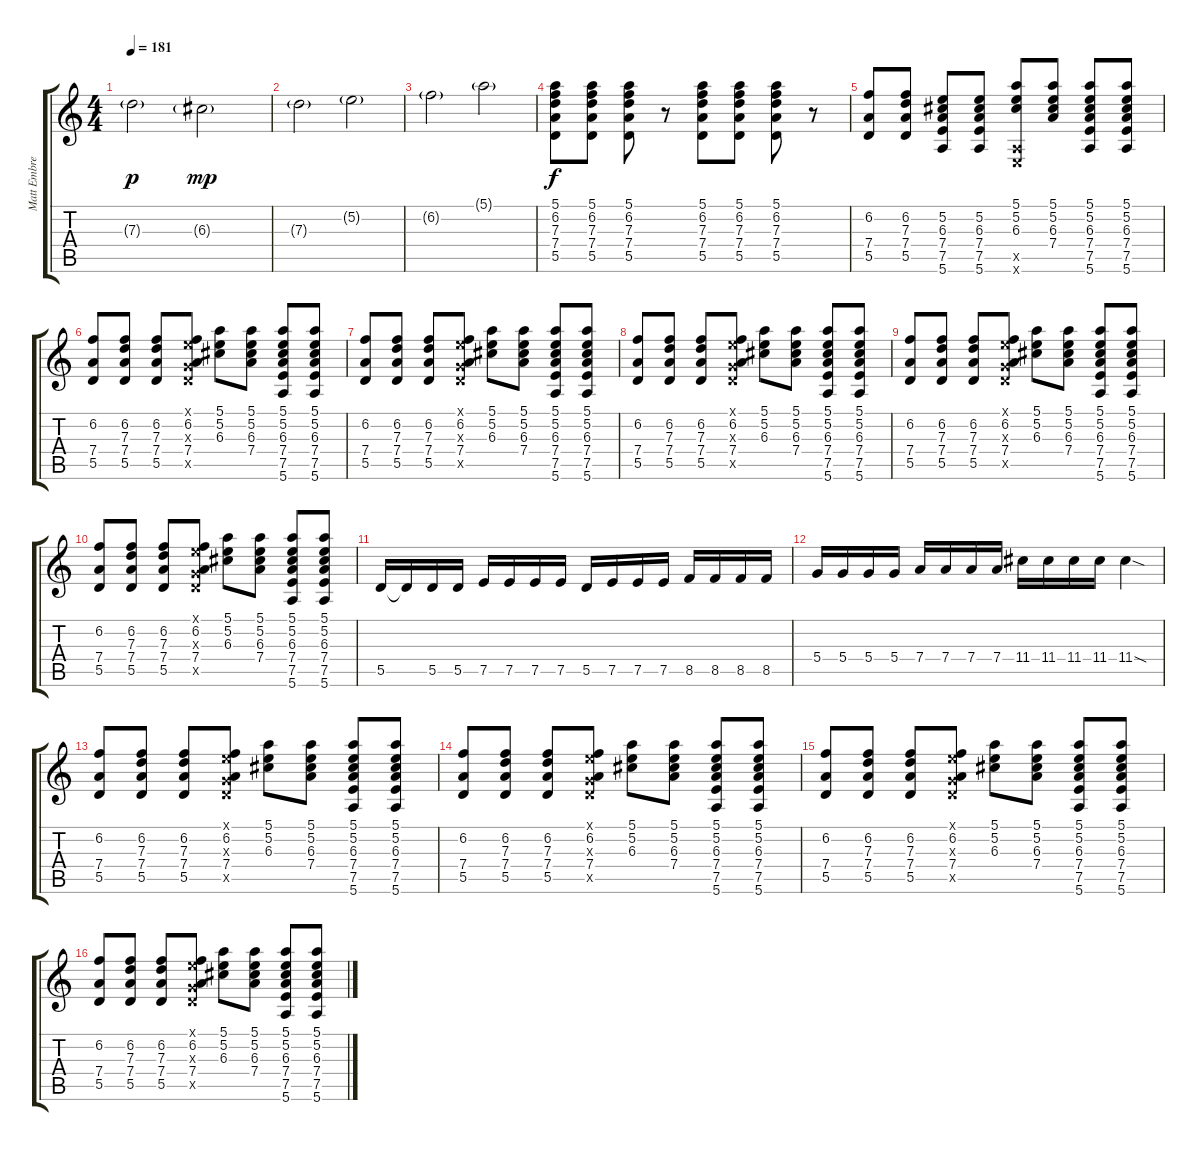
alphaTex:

\track ("Matt Embree Guitar" "Matt Embre") {instrument overdrivenguitar}
\staff {score tabs}
\tuning (E4 B3 G3 D3 A2 E2) {hide}
\ts (4 4)
\tempo 181
\clef g2
\ks c
7.3{g}.2{dy p balance 8} 6.3{g}.2{dy mp} |
7.3{g}.2 5.2{g}.2 |
6.2{g}.2 5.1{g}.2 |
(5.1 6.2 7.3 7.4 5.5).8{dy f volume 13 balance 0} (5.1 6.2 7.3 7.4 5.5).8 (5.1 6.2 7.3 7.4 5.5).8 r.8 (5.1 6.2 7.3 7.4 5.5).8 (5.1 6.2 7.3 7.4 5.5).8 (5.1 6.2 7.3 7.4 5.5).8 r.8 |
(6.2 7.4 5.5).8 (6.2 7.3 7.4 5.5).8 (5.2 6.3 7.4 7.5 5.6).8 (5.2 6.3 7.4 7.5 5.6).8 (5.1 5.2 6.3 0.5{x} 0.6{x}).8 (5.1 5.2 6.3 7.4).8 (5.1 5.2 6.3 7.4 7.5 5.6).8 (5.1 5.2 6.3 7.4 7.5 5.6).8 |
(6.2 7.4 5.5).8 (6.2 7.3 7.4 5.5).8 (6.2 7.3 7.4 5.5).8 (0.1{x} 6.2 0.3{x} 7.4 5.5{x}).8 (5.1 5.2 6.3).8 (5.1 5.2 6.3 7.4).8 (5.1 5.2 6.3 7.4 7.5 5.6).8 (5.1 5.2 6.3 7.4 7.5 5.6).8 |
(6.2 7.4 5.5).8 (6.2 7.3 7.4 5.5).8 (6.2 7.3 7.4 5.5).8 (0.1{x} 6.2 0.3{x} 7.4 5.5{x}).8 (5.1 5.2 6.3).8 (5.1 5.2 6.3 7.4).8 (5.1 5.2 6.3 7.4 7.5 5.6).8 (5.1 5.2 6.3 7.4 7.5 5.6).8 |
(6.2 7.4 5.5).8 (6.2 7.3 7.4 5.5).8 (6.2 7.3 7.4 5.5).8 (0.1{x} 6.2 0.3{x} 7.4 5.5{x}).8 (5.1 5.2 6.3).8 (5.1 5.2 6.3 7.4).8 (5.1 5.2 6.3 7.4 7.5 5.6).8 (5.1 5.2 6.3 7.4 7.5 5.6).8 |
(6.2 7.4 5.5).8 (6.2 7.3 7.4 5.5).8 (6.2 7.3 7.4 5.5).8 (0.1{x} 6.2 0.3{x} 7.4 5.5{x}).8 (5.1 5.2 6.3).8 (5.1 5.2 6.3 7.4).8 (5.1 5.2 6.3 7.4 7.5 5.6).8 (5.1 5.2 6.3 7.4 7.5 5.6).8 |
(6.2 7.4 5.5).8 (6.2 7.3 7.4 5.5).8 (6.2 7.3 7.4 5.5).8 (0.1{x} 6.2 0.3{x} 7.4 5.5{x}).8 (5.1 5.2 6.3).8 (5.1 5.2 6.3 7.4).8 (5.1 5.2 6.3 7.4 7.5 5.6).8 (5.1 5.2 6.3 7.4 7.5 5.6).8 |
5.5.16 5.5{t}.16 5.5.16 5.5.16 7.5.16 7.5.16 7.5.16 7.5.16 5.5.16 7.5.16 7.5.16 7.5.16 8.5.16 8.5.16 8.5.16 8.5.16 |
5.4.16 5.4.16 5.4.16 5.4.16 7.4.16 7.4.16 7.4.16 7.4.16 11.4.16 11.4.16 11.4.16 11.4.16 11.4{sod}.4 |
(6.2 7.4 5.5).8 (6.2 7.3 7.4 5.5).8 (6.2 7.3 7.4 5.5).8 (0.1{x} 6.2 0.3{x} 7.4 5.5{x}).8 (5.1 5.2 6.3).8 (5.1 5.2 6.3 7.4).8 (5.1 5.2 6.3 7.4 7.5 5.6).8 (5.1 5.2 6.3 7.4 7.5 5.6).8 |
(6.2 7.4 5.5).8 (6.2 7.3 7.4 5.5).8 (6.2 7.3 7.4 5.5).8 (0.1{x} 6.2 0.3{x} 7.4 5.5{x}).8 (5.1 5.2 6.3).8 (5.1 5.2 6.3 7.4).8 (5.1 5.2 6.3 7.4 7.5 5.6).8 (5.1 5.2 6.3 7.4 7.5 5.6).8 |
(6.2 7.4 5.5).8 (6.2 7.3 7.4 5.5).8 (6.2 7.3 7.4 5.5).8 (0.1{x} 6.2 0.3{x} 7.4 5.5{x}).8 (5.1 5.2 6.3).8 (5.1 5.2 6.3 7.4).8 (5.1 5.2 6.3 7.4 7.5 5.6).8 (5.1 5.2 6.3 7.4 7.5 5.6).8 |
(6.2 7.4 5.5).8 (6.2 7.3 7.4 5.5).8 (6.2 7.3 7.4 5.5).8 (0.1{x} 6.2 0.3{x} 7.4 5.5{x}).8 (5.1 5.2 6.3).8 (5.1 5.2 6.3 7.4).8 (5.1 5.2 6.3 7.4 7.5 5.6).8 (5.1 5.2 6.3 7.4 7.5 5.6).8
